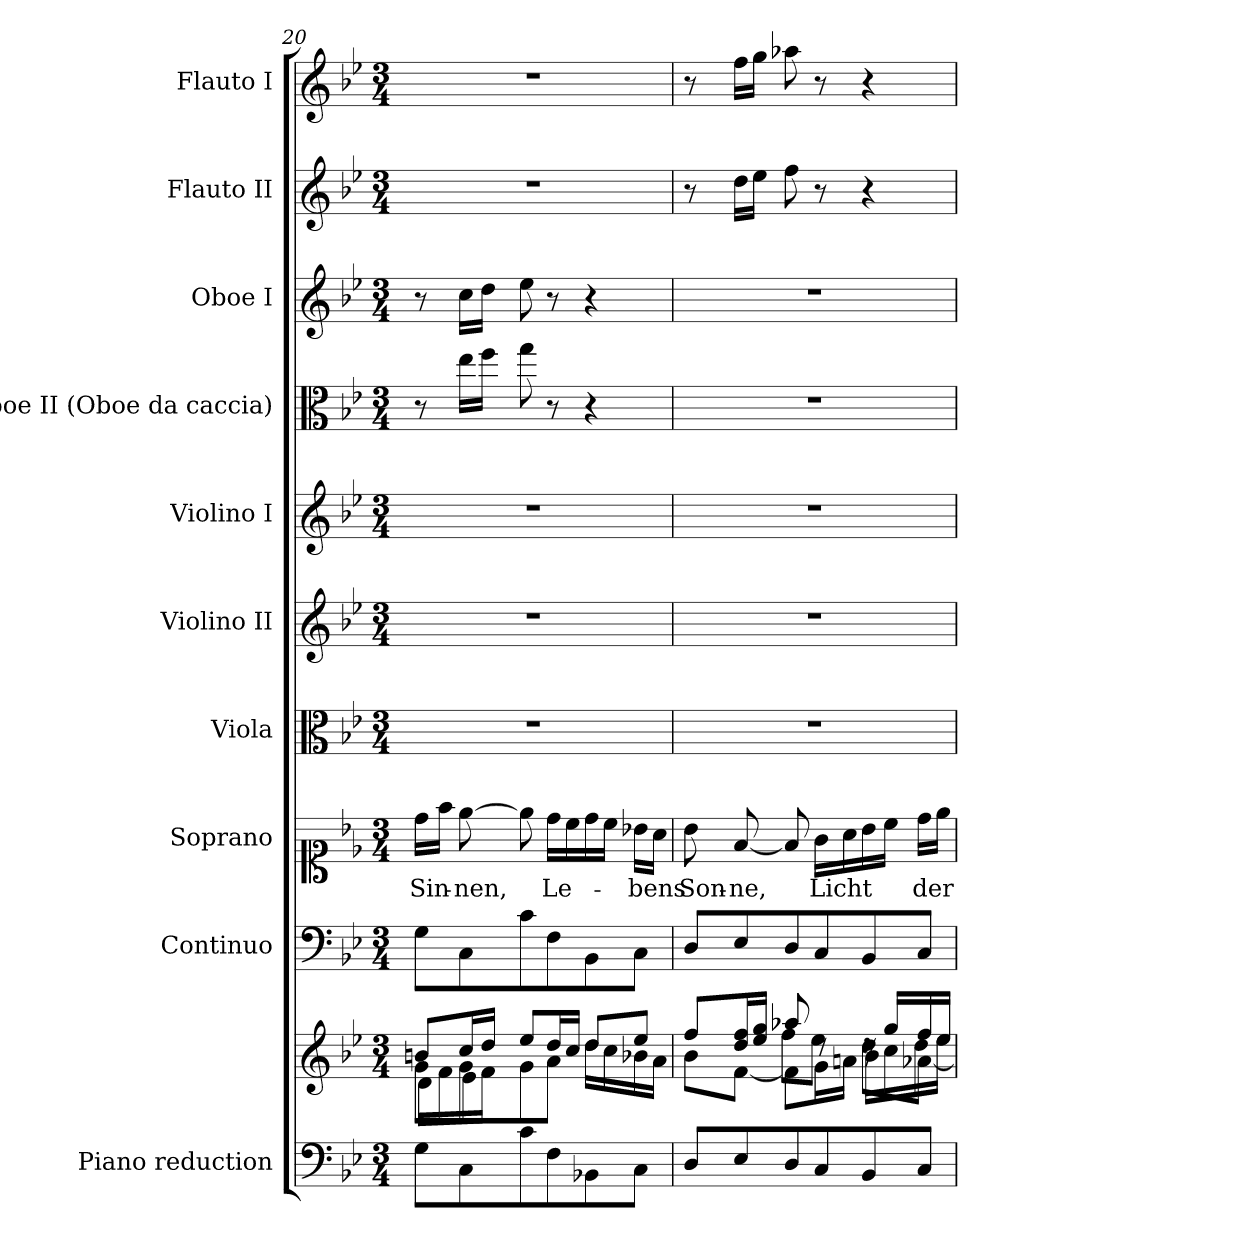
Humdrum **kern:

**kern	**kern	**kern	**kern	**text	**kern	**kern	**kern	**kern	**kern	**kern	**kern
*part10	*part10	*part9	*part8	*part8	*part7	*part6	*part5	*part4	*part3	*part2	*part1
*staff11	*staff10	*staff9	*staff8	*staff8	*staff7	*staff6	*staff5	*staff4	*staff3	*staff2	*staff1
*I"Piano reduction	*	*I"Continuo	*I"Soprano	*	*I"Viola	*I"Violino II	*I"Violino I	*I"Oboe II (Oboe da caccia)	*I"Oboe I	*I"Flauto II	*I"Flauto I
*I'Pno	*	*	*	*	*I'Vla	*I'Vln	*I'Vln	*	*I'Ob	*I'Fl	*I'Fl
*clefF4	*clefG2	*clefF4	*clefC1	*	*clefC3	*clefG2	*clefG2	*clefC3	*clefG2	*clefG2	*clefG2
*	*	*	*	*	*	*	*	*ITrd12c21	*	*	*
*k[b-e-]	*k[b-e-]	*k[b-e-]	*k[b-e-]	*	*k[b-e-]	*k[b-e-]	*k[b-e-]	*k[b-e-]	*k[b-e-]	*k[b-e-]	*k[b-e-]
*M3/4	*M3/4	*M3/4	*M3/4	*	*M3/4	*M3/4	*M3/4	*M3/4	*M3/4	*M3/4	*M3/4
=20	=20	=20	=20	=20	=20	=20	=20	=20	=20	=20	=20
*	*^	*	*	*	*	*	*	*	*	*	*
*	*	*^	*	*	*	*	*	*	*	*	*	*
!	!	!	!	!	!	!LO:LY:b	!	!	!	!	!	!	!
8G\L	8bn/L	8g\L	16d\LL	8G\L	16dd\LL	Sin-	2.r	2.r	2.r	8r	8r	2.r	2.r
.	.	.	16f\	.	16ff\JJ	.	.	.	.	.	.	.	.
!	!	!	!	!	!	!LO:LY:b	!	!	!	!	!	!	!
8C\	16cc/L	8g\	16e-\	8C\	[8ee-\	-nen,	.	.	.	16e-\LL	16cc\LL	.	.
.	16dd/JJ	.	16f\JJ	.	.	.	.	.	.	16f\JJ	16dd\JJ	.	.
8c\	8ee-/L	8g\	2ryy	8c\	8ee-\]	.	.	.	.	8g\	8ee-\	.	.
!	!	!	!	!	!	!LO:LY:b	!	!	!	!	!	!	!
8F\	16dd/L	8a\J	.	8F\	16dd\LL	Le-	.	.	.	8r	8r	.	.
.	16cc/JJ	.	.	.	16cc\	.	.	.	.	.	.	.	.
8BB-X\	8dd/L	16dd\LL	.	8BB-\	16dd\	.	.	.	.	4r	4r	.	.
.	.	16cc\	.	.	16cc\JJ	.	.	.	.	.	.	.	.
!	!	!	!	!	!	!LO:LY:b	!	!	!	!	!	!	!
8C\J	8ee-/J	16b-X\	.	8C\J	16b-X\LL	-bens	.	.	.	.	.	.	.
.	.	16a\JJ	.	.	16a\JJ	.	.	.	.	.	.	.	.
=21	=21	=21	=21	=21	=21	=21	=21	=21	=21	=21	=21	=21	=21
!	!	!	!	!	!	!LO:LY:b	!	!	!	!	!	!	!
8D/L	8ff/L	8b-\L	4ryy	8D/L	8b-\	Son-	2.r	2.r	2.r	2.r	2.r	8r	8r
!	!	!	!	!	!	!LO:LY:b	!	!	!	!	!	!	!
8E-/	16dd/ 16ff/L	[8f\J	.	8E-/	[8f/	-ne,	.	.	.	.	.	16dd\LL	16ff\LL
.	16ee-/ 16gg/JJ	.	.	.	.	.	.	.	.	.	.	16ee-\JJ	16gg\JJ
8D/	8aa-X/	8f\L]	8ff\L	8D/	8f/]	.	.	.	.	.	.	8ff\	8aa-X\
!	!	!	!	!	!	!LO:LY:b	!	!	!	!	!	!	!
8C/	8rdd	16g\L	8ee-\J	8C/	16g\LL	Licht	.	.	.	.	.	8r	8r
.	.	16an\JJ	.	.	16a\	.	.	.	.	.	.	.	.
8BB-/	16rdd	8dd\L	16b-\LL	8BB-/	16b-\	.	.	.	.	.	.	4r	4r
.	16gg/LL	.	16cc\	.	16cc\JJ	.	.	.	.	.	.	.	.
!	!	!	!	!	!	!LO:LY:b	!	!	!	!	!	!	!
8C/J	16ff/	[8a-X\J	16dd\	8C/J	16dd\LL	der	.	.	.	.	.	.	.
.	16ee-/JJ	.	16ee-\JJ	.	16ee-\JJ	.	.	.	.	.	.	.	.
*	*v	*v	*v	*	*	*	*	*	*	*	*	*	*
=	=	=	=	=	=	=	=	=	=	=	=
*-	*-	*-	*-	*-	*-	*-	*-	*-	*-	*-	*-
